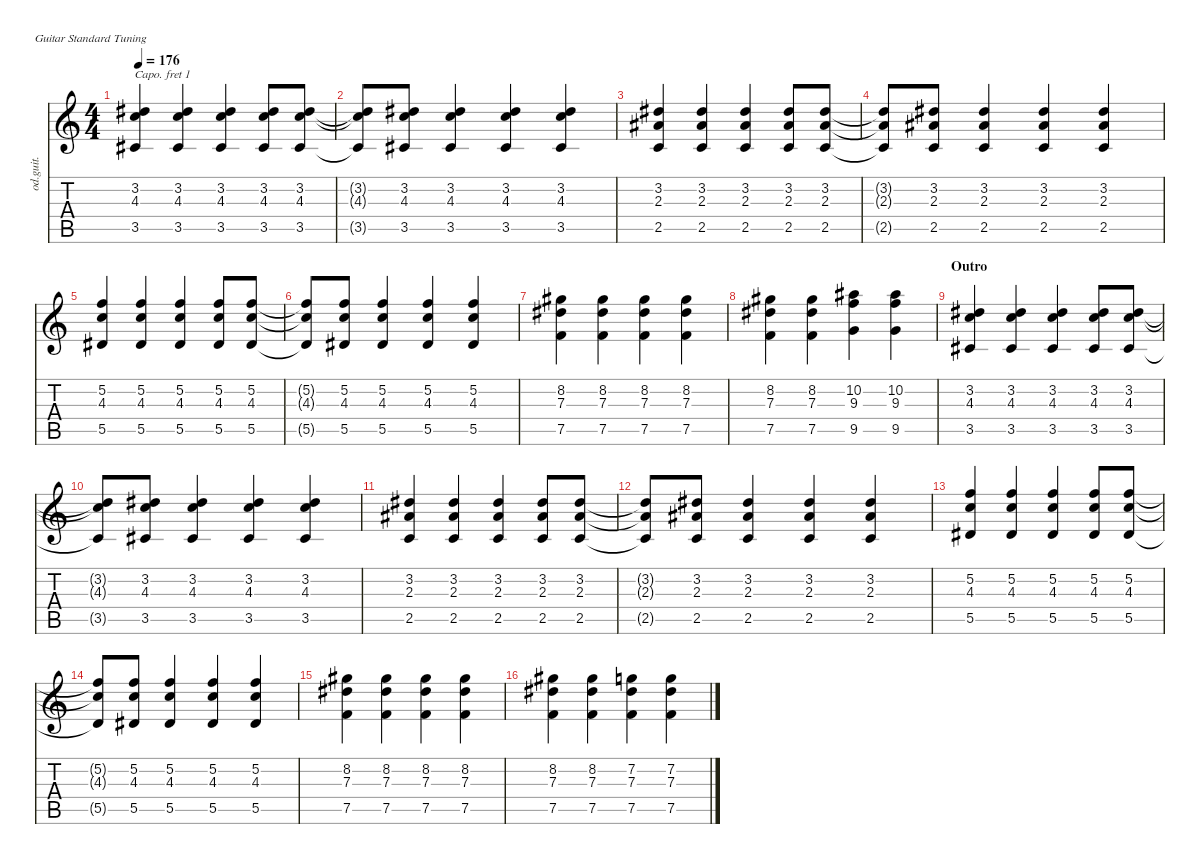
\defaultSystemsLayout 4
\hideDynamics
\bracketExtendMode nobrackets
\otherSystemsTrackNameOrientation horizontal
\track ("  Backing" "od.guit.") {instrument overdrivenguitar}
\staff {score tabs}
\capo 1
\tuning (E4 B3 G3 D3 A2 E2)
\ts (4 4)
\tempo 176
\clef g2
\ks c
(3.5{acc #} 4.3 3.2{acc #}).4{dy mf beam Up} (3.5{acc #} 4.3 3.2{acc #}).4{beam Up} (3.5{acc #} 4.3 3.2{acc #}).4{beam Up} (3.5{acc #} 4.3 3.2{acc #}).8{beam Up} (3.5{acc #} 4.3 3.2{acc #}).8{beam Up} |
(3.2{t acc #} 4.3{t} 3.5{t acc #}).8{beam Up} (3.2{acc #} 4.3 3.5{acc #}).8{beam Up} (3.5{acc #} 4.3 3.2{acc #}).4{beam Up} (3.5{acc #} 4.3 3.2{acc #}).4{beam Up} (3.5{acc #} 4.3 3.2{acc #}).4{beam Up} |
(2.5 2.3{acc #} 3.2{acc #}).4{beam Up} (2.5 2.3{acc #} 3.2{acc #}).4{beam Up} (2.5 2.3{acc #} 3.2{acc #}).4{beam Up} (2.5 2.3{acc #} 3.2{acc #}).8{beam Up} (2.5 2.3{acc #} 3.2{acc #}).8{beam Up} |
(3.2{t acc #} 2.3{t acc #} 2.5{t}).8{beam Up} (3.2{acc #} 2.3{acc #} 2.5).8{beam Up} (2.5 2.3{acc #} 3.2{acc #}).4{beam Up} (2.5 2.3{acc #} 3.2{acc #}).4{beam Up} (2.5 2.3{acc #} 3.2{acc #}).4{beam Up} |
(5.5{acc #} 4.3 5.2).4{beam Up} (5.5{acc #} 4.3 5.2).4{beam Up} (5.5{acc #} 4.3 5.2).4{beam Up} (5.5{acc #} 4.3 5.2).8{beam Up} (5.5{acc #} 4.3 5.2).8{beam Up} |
(5.2{t} 4.3{t} 5.5{t acc #}).8{beam Up} (5.2 4.3 5.5{acc #}).8{beam Up} (5.5{acc #} 4.3 5.2).4{beam Up} (5.5{acc #} 4.3 5.2).4{beam Up} (5.5{acc #} 4.3 5.2).4{beam Up} |
(7.5 7.3{acc #} 8.2{acc #}).4{beam Down} (7.5 7.3{acc #} 8.2{acc #}).4{beam Down} (7.5 7.3{acc #} 8.2{acc #}).4{beam Down} (7.5 7.3{acc #} 8.2{acc #}).4{beam Down} |
(7.5 7.3{acc #} 8.2{acc #}).4{beam Down} (7.5 7.3{acc #} 8.2{acc #}).4{beam Down} (9.5 9.3 10.2{acc #}).4{beam Down} (10.2{acc #} 9.5 9.3).4{beam Down} |
\section ("" "Outro")
(3.5{acc #} 4.3 3.2{acc #}).4{beam Up} (3.5{acc #} 4.3 3.2{acc #}).4{beam Up} (3.5{acc #} 4.3 3.2{acc #}).4{beam Up} (3.5{acc #} 4.3 3.2{acc #}).8{beam Up} (3.5{acc #} 4.3 3.2{acc #}).8{beam Up} |
(3.2{t acc #} 4.3{t} 3.5{t acc #}).8{beam Up} (3.2{acc #} 4.3 3.5{acc #}).8{beam Up} (3.5{acc #} 4.3 3.2{acc #}).4{beam Up} (3.5{acc #} 4.3 3.2{acc #}).4{beam Up} (3.5{acc #} 4.3 3.2{acc #}).4{beam Up} |
(2.5 2.3{acc #} 3.2{acc #}).4{beam Up} (2.5 2.3{acc #} 3.2{acc #}).4{beam Up} (2.5 2.3{acc #} 3.2{acc #}).4{beam Up} (2.5 2.3{acc #} 3.2{acc #}).8{beam Up} (2.5 2.3{acc #} 3.2{acc #}).8{beam Up} |
(3.2{t acc #} 2.3{t acc #} 2.5{t}).8{beam Up} (3.2{acc #} 2.3{acc #} 2.5).8{beam Up} (2.5 2.3{acc #} 3.2{acc #}).4{beam Up} (2.5 2.3{acc #} 3.2{acc #}).4{beam Up} (2.5 2.3{acc #} 3.2{acc #}).4{beam Up} |
(5.5{acc #} 4.3 5.2).4{beam Up} (5.5{acc #} 4.3 5.2).4{beam Up} (5.5{acc #} 4.3 5.2).4{beam Up} (5.5{acc #} 4.3 5.2).8{beam Up} (5.5{acc #} 4.3 5.2).8{beam Up} |
(5.2{t} 4.3{t} 5.5{t acc #}).8{beam Up} (5.2 4.3 5.5{acc #}).8{beam Up} (5.5{acc #} 4.3 5.2).4{beam Up} (5.5{acc #} 4.3 5.2).4{beam Up} (5.5{acc #} 4.3 5.2).4{beam Up} |
(7.5 7.3{acc #} 8.2{acc #}).4{beam Down} (7.5 7.3{acc #} 8.2{acc #}).4{beam Down} (7.5 7.3{acc #} 8.2{acc #}).4{beam Down} (7.5 7.3{acc #} 8.2{acc #}).4{beam Down} |
(7.5 7.3{acc #} 8.2{acc #}).4{beam Down} (7.5 7.3{acc #} 8.2{acc #}).4{beam Down} (7.5 7.3{acc #} 7.2).4{beam Down} (7.2 7.5 7.3{acc #}).4{beam Down}
